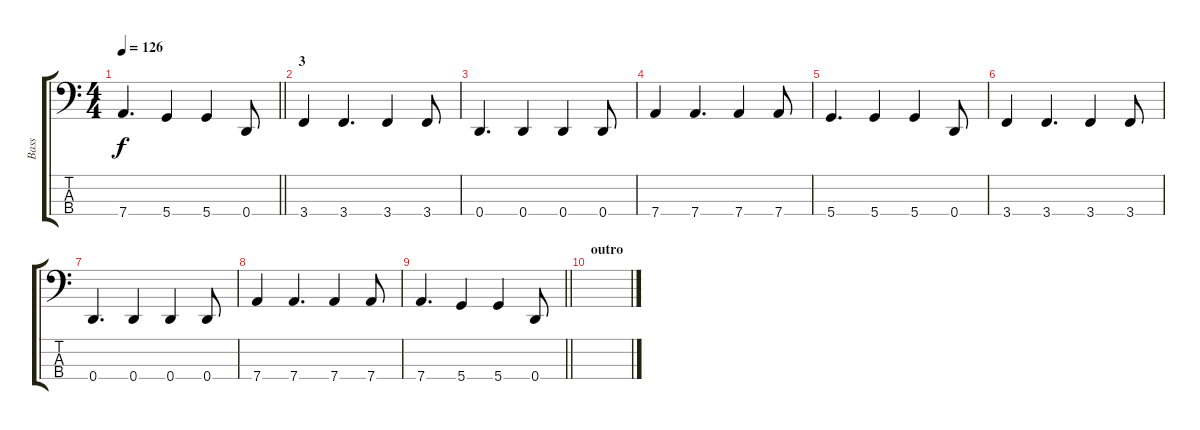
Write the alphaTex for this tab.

\track ("Bass" "Bass") {instrument electricbassfinger}
\staff {score tabs}
\tuning (G2 D2 A1 D1) {hide}
\ts (4 4)
\tempo 126
\clef f4
\barLineRight lightlight
\ks c
7.4.4{d dy f} 5.4.4 5.4.4 0.4.8 |
\section ("" "3")
3.4.4 3.4.4{d} 3.4.4 3.4.8 |
0.4.4{d} 0.4.4 0.4.4 0.4.8 |
7.4.4 7.4.4{d} 7.4.4 7.4.8 |
5.4.4{d} 5.4.4 5.4.4 0.4.8 |
3.4.4 3.4.4{d} 3.4.4 3.4.8 |
0.4.4{d} 0.4.4 0.4.4 0.4.8 |
7.4.4 7.4.4{d} 7.4.4 7.4.8 |
\barLineRight lightlight
7.4.4{d} 5.4.4 5.4.4 0.4.8 |
\section ("" "outro")
